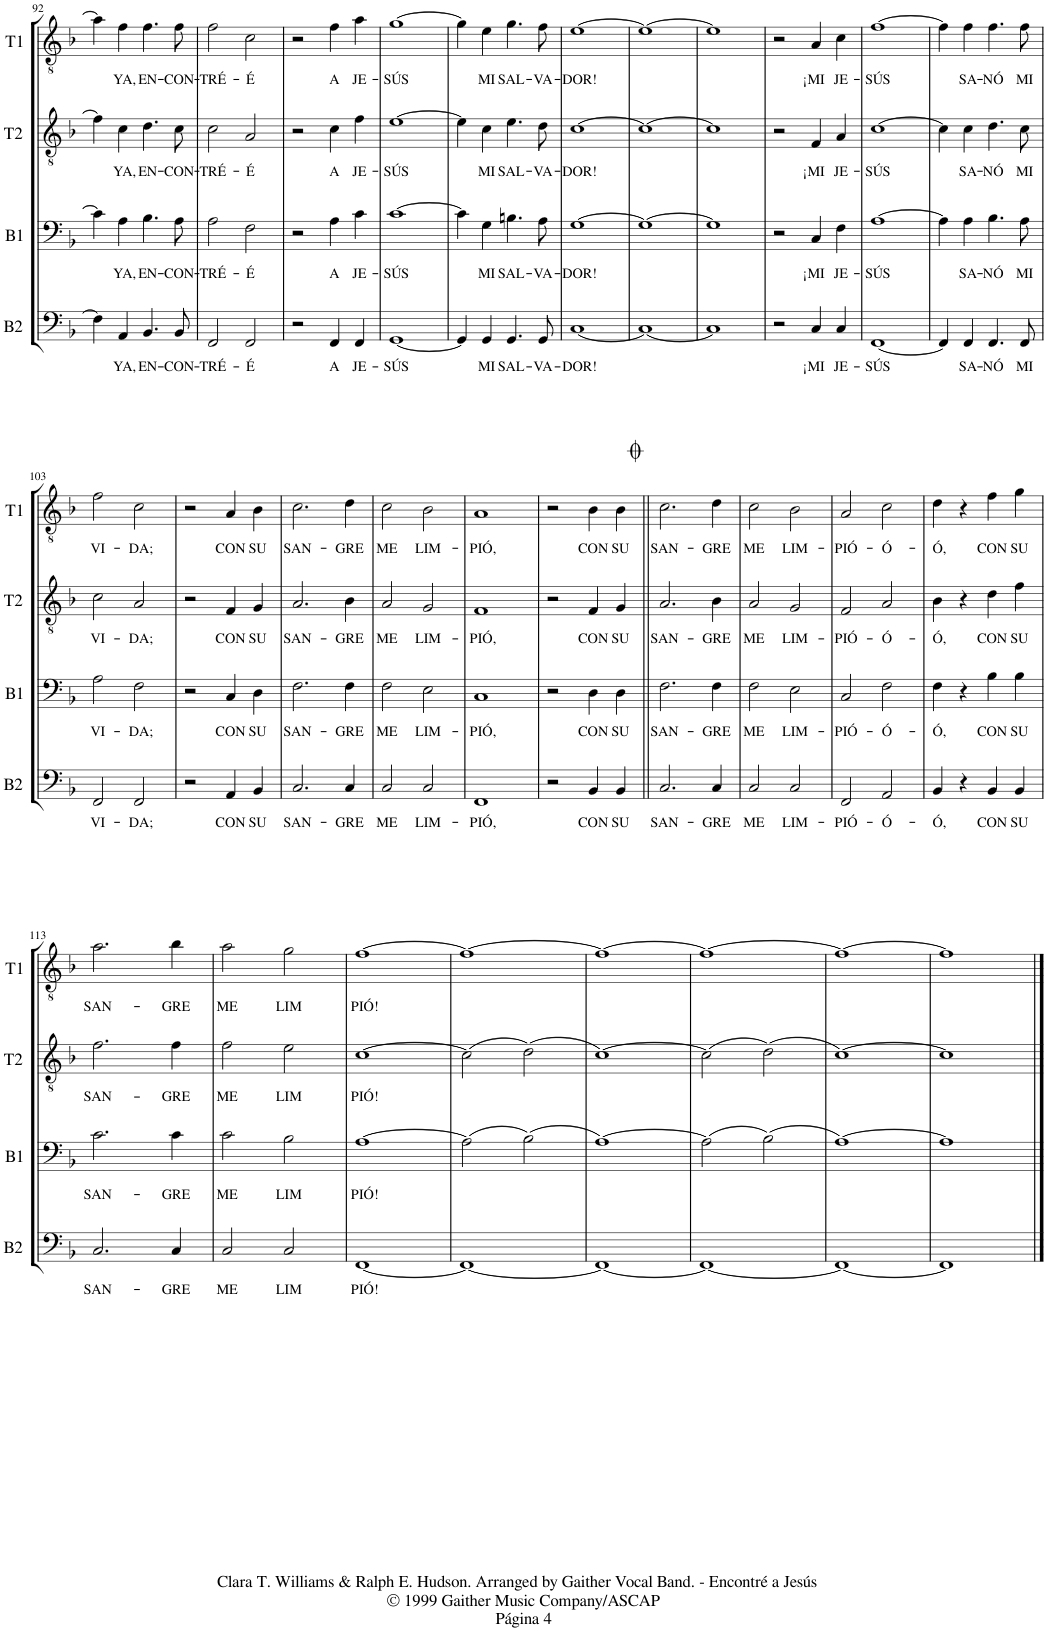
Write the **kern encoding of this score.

**kern	**text	**kern	**text	**kern	**text	**kern	**text
*part4	*part4	*part3	*part3	*part2	*part2	*part1	*part1
*staff4	*staff4	*staff3	*staff3	*staff2	*staff2	*staff1	*staff1
*I"Bajo	*	*I"Barítono	*	*I"2do Tenor	*	*I"1er Tenor	*
*I'B2	*	*I'B1	*	*I'T2	*	*I'T1	*
!!LO:PB:g=z
*clefF4	*	*clefF4	*	*clefGv2	*	*clefGv2	*
*	*	*Trd1c2	*	*Trd8c14	*	*Trd5c9	*
*k[b-]	*	*k[b-]	*	*k[b-]	*	*k[b-]	*
*M4/4	*	*M4/4	*	*M4/4	*	*M4/4	*
=92	=92	=92	=92	=92	=92	=92	=92
4F\]	.	4c\]	.	4f\]	.	4a\]	.
!	!LO:LY:b	!	!LO:LY:b	!	!LO:LY:b	!	!LO:LY:b
4AA/	YA,	4A\	YA,	4c\	YA,	4f\	YA,
!	!LO:LY:b	!	!LO:LY:b	!	!LO:LY:b	!	!LO:LY:b
4.BB-/	EN-	4.B-\	EN-	4.d\	EN-	4.f\	EN-
!	!LO:LY:b	!	!LO:LY:b	!	!LO:LY:b	!	!LO:LY:b
8BB-/	-CON-	8A\	-CON-	8c\	-CON-	8f\	-CON-
=93	=93	=93	=93	=93	=93	=93	=93
!	!LO:LY:b	!	!LO:LY:b	!	!LO:LY:b	!	!LO:LY:b
2FF/	-TRÉ-	2A\	-TRÉ-	2c\	-TRÉ-	2f\	-TRÉ-
!	!LO:LY:b	!	!LO:LY:b	!	!LO:LY:b	!	!LO:LY:b
2FF/	-É	2F\	-É	2A/	-É	2c\	-É
=94	=94	=94	=94	=94	=94	=94	=94
2r	.	2r	.	2r	.	2r	.
!	!LO:LY:b	!	!LO:LY:b	!	!LO:LY:b	!	!LO:LY:b
4FF/	A	4A\	A	4c\	A	4f\	A
!	!LO:LY:b	!	!LO:LY:b	!	!LO:LY:b	!	!LO:LY:b
4FF/	JE-	4c\	JE-	4f\	JE-	4a\	JE-
=95	=95	=95	=95	=95	=95	=95	=95
!	!LO:LY:b	!	!LO:LY:b	!	!LO:LY:b	!	!LO:LY:b
[1GG	-SÚS	[1c	-SÚS	[1e	-SÚS	[1g	-SÚS
=96	=96	=96	=96	=96	=96	=96	=96
4GG/]	.	4c\]	.	4e\]	.	4g\]	.
!	!LO:LY:b	!	!LO:LY:b	!	!LO:LY:b	!	!LO:LY:b
4GG/	MI	4G\	MI	4c\	MI	4e\	MI
!	!LO:LY:b	!	!LO:LY:b	!	!LO:LY:b	!	!LO:LY:b
4.GG/	SAL-	4.Bn\	SAL-	4.e\	SAL-	4.g\	SAL-
!	!LO:LY:b	!	!LO:LY:b	!	!LO:LY:b	!	!LO:LY:b
8GG/	-VA-	8A\	-VA-	8d\	-VA-	8f\	-VA-
=97	=97	=97	=97	=97	=97	=97	=97
!	!LO:LY:b	!	!LO:LY:b	!	!LO:LY:b	!	!LO:LY:b
[1C	-DOR!	[1G	-DOR!	[1c	-DOR!	[1e	-DOR!
=98	=98	=98	=98	=98	=98	=98	=98
1C_	.	1G_	.	1c_	.	1e_	.
=99	=99	=99	=99	=99	=99	=99	=99
1C]	.	1G]	.	1c]	.	1e]	.
=100	=100	=100	=100	=100	=100	=100	=100
2r	.	2r	.	2r	.	2r	.
!	!LO:LY:b	!	!LO:LY:b	!	!LO:LY:b	!	!LO:LY:b
4C/	¡MI	4C/	¡MI	4F/	¡MI	4A/	¡MI
!	!LO:LY:b	!	!LO:LY:b	!	!LO:LY:b	!	!LO:LY:b
4C/	JE-	4F\	JE-	4A/	JE-	4c\	JE-
=101	=101	=101	=101	=101	=101	=101	=101
!	!LO:LY:b	!	!LO:LY:b	!	!LO:LY:b	!	!LO:LY:b
[1FF	-SÚS	[1A	-SÚS	[1c	-SÚS	[1f	-SÚS
=102	=102	=102	=102	=102	=102	=102	=102
4FF/]	.	4A\]	.	4c\]	.	4f\]	.
!	!LO:LY:b	!	!LO:LY:b	!	!LO:LY:b	!	!LO:LY:b
4FF/	SA-	4A\	SA-	4c\	SA-	4f\	SA-
!	!LO:LY:b	!	!LO:LY:b	!	!LO:LY:b	!	!LO:LY:b
4.FF/	-NÓ	4.B-\	-NÓ	4.d\	-NÓ	4.f\	-NÓ
!	!LO:LY:b	!	!LO:LY:b	!	!LO:LY:b	!	!LO:LY:b
8FF/	MI	8A\	MI	8c\	MI	8f\	MI
!!LO:LB:g=z
=103	=103	=103	=103	=103	=103	=103	=103
!	!LO:LY:b	!	!LO:LY:b	!	!LO:LY:b	!	!LO:LY:b
2FF/	VI-	2A\	VI-	2c\	VI-	2f\	VI-
!	!LO:LY:b	!	!LO:LY:b	!	!LO:LY:b	!	!LO:LY:b
2FF/	-DA;	2F\	-DA;	2A/	-DA;	2c\	-DA;
=104	=104	=104	=104	=104	=104	=104	=104
2r	.	2r	.	2r	.	2r	.
!	!LO:LY:b	!	!LO:LY:b	!	!LO:LY:b	!	!LO:LY:b
4AA/	CON	4C/	CON	4F/	CON	4A/	CON
!	!LO:LY:b	!	!LO:LY:b	!	!LO:LY:b	!	!LO:LY:b
4BB-/	SU	4D\	SU	4G/	SU	4B-\	SU
=105	=105	=105	=105	=105	=105	=105	=105
!	!LO:LY:b	!	!LO:LY:b	!	!LO:LY:b	!	!LO:LY:b
2.C/	SAN-	2.F\	SAN-	2.A/	SAN-	2.c\	SAN-
!	!LO:LY:b	!	!LO:LY:b	!	!LO:LY:b	!	!LO:LY:b
4C/	-GRE	4F\	-GRE	4B-\	-GRE	4d\	-GRE
=106	=106	=106	=106	=106	=106	=106	=106
!	!LO:LY:b	!	!LO:LY:b	!	!LO:LY:b	!	!LO:LY:b
2C/	ME	2F\	ME	2A/	ME	2c\	ME
!	!LO:LY:b	!	!LO:LY:b	!	!LO:LY:b	!	!LO:LY:b
2C/	LIM-	2E\	LIM-	2G/	LIM-	2B-\	LIM-
=107	=107	=107	=107	=107	=107	=107	=107
!	!LO:LY:b	!	!LO:LY:b	!	!LO:LY:b	!	!LO:LY:b
1FF	-PIÓ,	1C	-PIÓ,	1F	-PIÓ,	1A	-PIÓ,
=108	=108	=108	=108	=108	=108	=108	=108
2r	.	2r	.	2r	.	2r	.
!	!LO:LY:b	!	!LO:LY:b	!	!LO:LY:b	!	!LO:LY:b
4BB-/	CON	4D\	CON	4F/	CON	4B-\	CON
!	!LO:LY:b	!	!LO:LY:b	!	!LO:LY:b	!	!LO:LY:b
4BB-/	SU	4D\	SU	4G/	SU	4B-\	SU
=109||	=109||	=109||	=109||	=109||	=109||	=109||	=109||
!	!LO:LY:b	!	!LO:LY:b	!	!LO:LY:b	!	!LO:LY:b
2.C/	SAN-	2.F\	SAN-	2.A/	SAN-	2.c\	SAN-
!	!LO:LY:b	!	!LO:LY:b	!	!LO:LY:b	!	!LO:LY:b
4C/	-GRE	4F\	-GRE	4B-\	-GRE	4d\	-GRE
=110	=110	=110	=110	=110	=110	=110	=110
!	!LO:LY:b	!	!LO:LY:b	!	!LO:LY:b	!	!LO:LY:b
2C/	ME	2F\	ME	2A/	ME	2c\	ME
!	!LO:LY:b	!	!LO:LY:b	!	!LO:LY:b	!	!LO:LY:b
2C/	LIM-	2E\	LIM-	2G/	LIM-	2B-\	LIM-
=111	=111	=111	=111	=111	=111	=111	=111
!	!LO:LY:b	!	!LO:LY:b	!	!LO:LY:b	!	!LO:LY:b
2FF/	-PIÓ-	2C/	-PIÓ-	2F/	-PIÓ-	2A/	-PIÓ-
!	!LO:LY:b	!	!LO:LY:b	!	!LO:LY:b	!	!LO:LY:b
2AA/	-Ó-	2F\	-Ó-	2A/	-Ó-	2c\	-Ó-
=112	=112	=112	=112	=112	=112	=112	=112
!	!LO:LY:b	!	!LO:LY:b	!	!LO:LY:b	!	!LO:LY:b
4BB-/	-Ó,	4F\	-Ó,	4B-\	-Ó,	4d\	-Ó,
4r	.	4r	.	4r	.	4r	.
!	!LO:LY:b	!	!LO:LY:b	!	!LO:LY:b	!	!LO:LY:b
4BB-/	CON	4B-\	CON	4d\	CON	4f\	CON
!	!LO:LY:b	!	!LO:LY:b	!	!LO:LY:b	!	!LO:LY:b
4BB-/	SU	4B-\	SU	4f\	SU	4g\	SU
!!LO:LB:g=z
=113	=113	=113	=113	=113	=113	=113	=113
!	!LO:LY:b	!	!LO:LY:b	!	!LO:LY:b	!	!LO:LY:b
2.C/	SAN-	2.c\	SAN-	2.f\	SAN-	2.a\	SAN-
!	!LO:LY:b	!	!LO:LY:b	!	!LO:LY:b	!	!LO:LY:b
4C/	-GRE	4c\	-GRE	4f\	-GRE	4b-\	-GRE
=114	=114	=114	=114	=114	=114	=114	=114
!	!LO:LY:b	!	!LO:LY:b	!	!LO:LY:b	!	!LO:LY:b
2C/	ME	2c\	ME	2f\	ME	2a\	ME
!	!LO:LY:b	!	!LO:LY:b	!	!LO:LY:b	!	!LO:LY:b
2C/	LIM	2B-\	LIM	2e\	LIM	2g\	LIM
=115	=115	=115	=115	=115	=115	=115	=115
!	!LO:LY:b	!	!LO:LY:b	!	!LO:LY:b	!	!LO:LY:b
[1FF	PIÓ!	[1A	PIÓ!	[1c	PIÓ!	[1f	PIÓ!
=116	=116	=116	=116	=116	=116	=116	=116
1FF_	.	(2A\]	.	(2c\]	.	1f_	.
.	.	(2B-\)	.	(2d\)	.	.	.
=117	=117	=117	=117	=117	=117	=117	=117
1FF_	.	[1A)	.	[1c)	.	1f_	.
=118	=118	=118	=118	=118	=118	=118	=118
1FF_	.	(2A\]	.	(2c\]	.	1f_	.
.	.	(2B-\)	.	(2d\)	.	.	.
=119	=119	=119	=119	=119	=119	=119	=119
1FF_	.	[1A)	.	[1c)	.	1f_	.
=120	=120	=120	=120	=120	=120	=120	=120
1FF]	.	1A]	.	1c]	.	1f]	.
==	==	==	==	==	==	==	==
*-	*-	*-	*-	*-	*-	*-	*-
